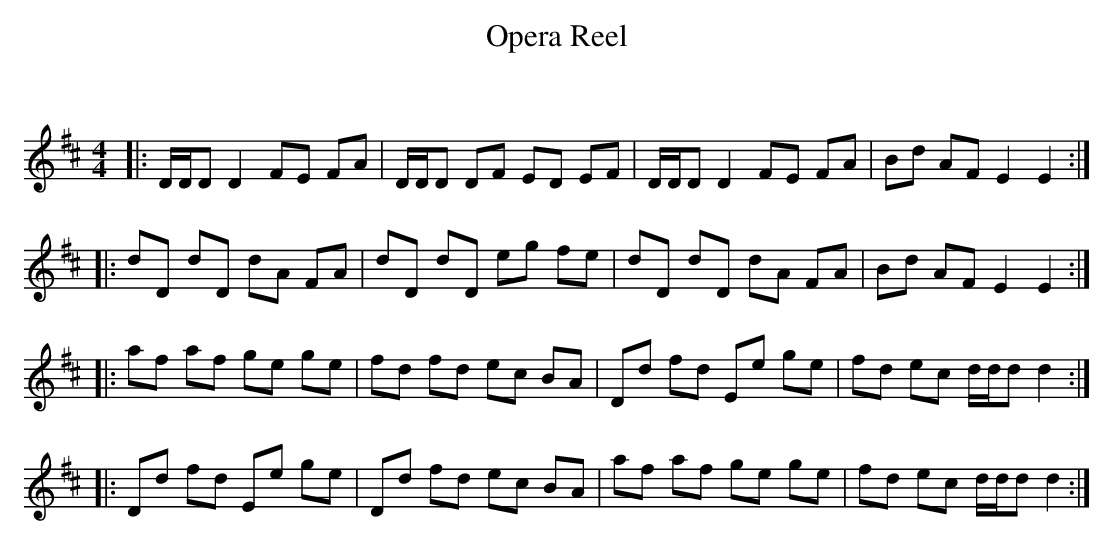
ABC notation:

X:1
T: Opera Reel
C:
Q: 232
K:D
M:4/4
L:1/8
|:D1/2D1/2D D2 FE FA|D1/2D1/2D DF ED EF|D1/2D1/2D D2 FE FA|Bd AF E2 E2:|
|:dD dD dA FA|dD dD eg fe|dD dD dA FA|Bd AF E2 E2:|
|:af af ge ge|fd fd ec BA|Dd fd Ee ge|fd ec d1/2d1/2d d2:|
|:Dd fd Ee ge|Dd fd ec BA|af af ge ge|fd ec d1/2d1/2d d2:|
